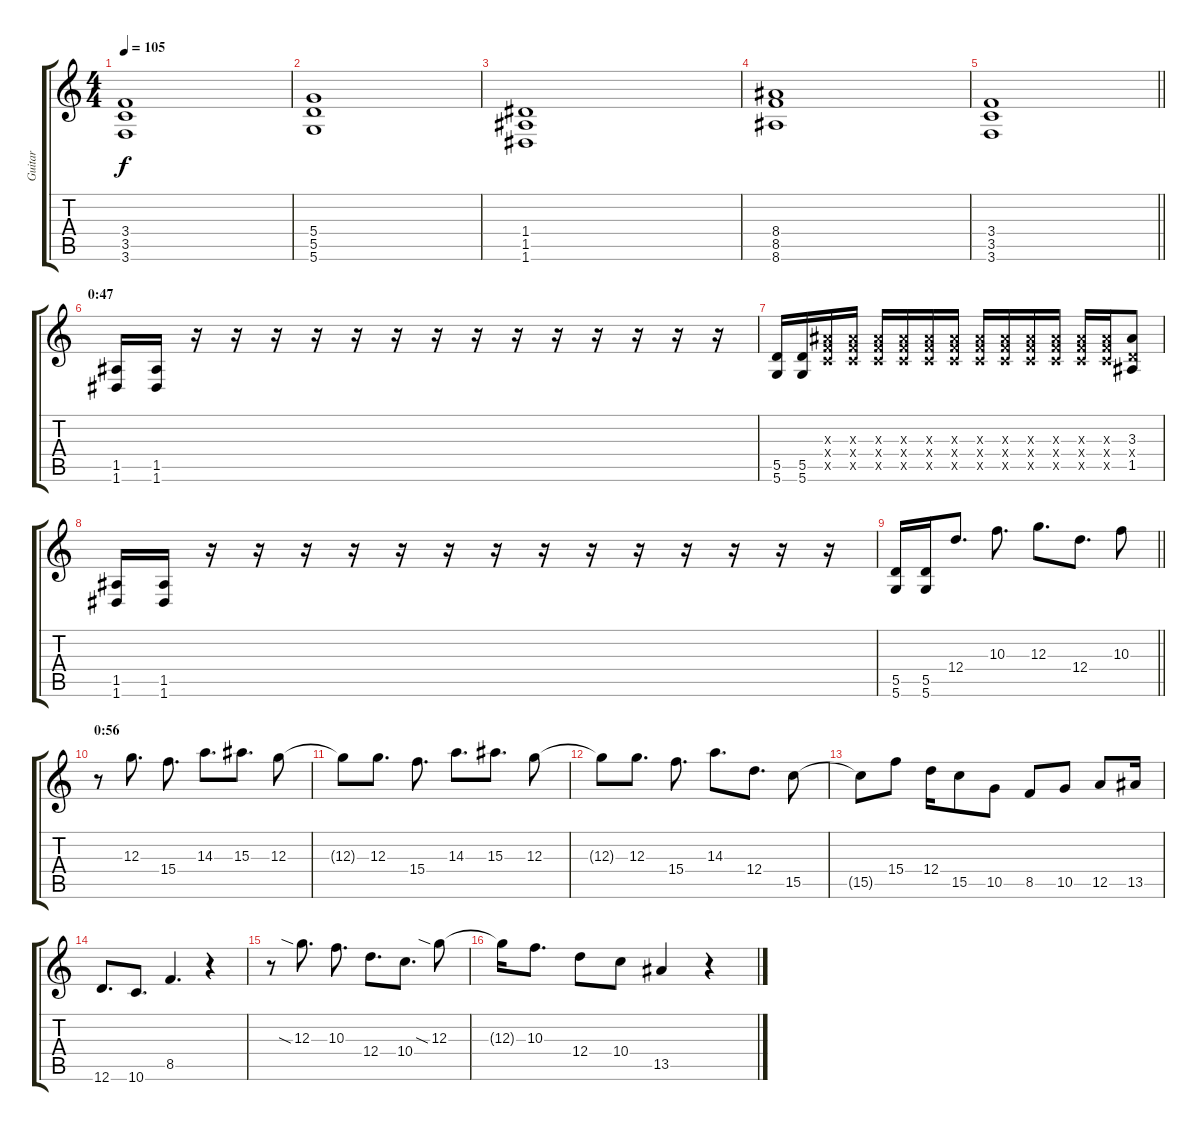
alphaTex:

\track ("Guitar" "Guitar") {instrument distortionguitar}
\staff {score tabs}
\tuning (E4 B3 G3 D3 A2 D2) {hide}
\ts (4 4)
\tempo 105
\clef g2
\ks c
(3.4 3.5 3.6).1{dy f} |
(5.4 5.5 5.6).1 |
(1.4 1.5 1.6).1 |
(8.4 8.5 8.6).1 |
\barLineRight lightlight
(3.4 3.5 3.6).1 |
\section ("" "0:47")
(1.5 1.6).16 (1.5 1.6).16 r.16 r.16 r.16 r.16 r.16 r.16 r.16 r.16 r.16 r.16 r.16 r.16 r.16 r.16 |
(5.5 5.6).16 (5.5 5.6).16 (3.3{x} 3.4{x} 3.5{x}).16 (3.3{x} 3.4{x} 3.5{x}).16 (3.3{x} 3.4{x} 3.5{x}).16 (3.3{x} 3.4{x} 3.5{x}).16 (3.3{x} 3.4{x} 3.5{x}).16 (3.3{x} 3.4{x} 3.5{x}).16 (3.3{x} 3.4{x} 3.5{x}).16 (3.3{x} 3.4{x} 3.5{x}).16 (3.3{x} 3.4{x} 3.5{x}).16 (3.3{x} 3.4{x} 3.5{x}).16 (3.3{x} 3.4{x} 3.5{x}).16 (3.3{x} 3.4{x} 3.5{x}).16 (3.3 0.4{x} 1.5).8 |
(1.5 1.6).16 (1.5 1.6).16 r.16 r.16 r.16 r.16 r.16 r.16 r.16 r.16 r.16 r.16 r.16 r.16 r.16 r.16 |
\barLineRight lightlight
(5.5 5.6).16 (5.5 5.6).16 12.4.8{d} 10.3.8{d} 12.3.8{d} 12.4.8{d} 10.3.8 |
\section ("" "0:56")
r.8 12.3.8{d} 15.4.8{d} 14.3.8{d} 15.3.8{d} 12.3.8 |
12.3{t}.8 12.3.8{d} 15.4.8{d} 14.3.8{d} 15.3.8{d} 12.3.8 |
12.3{t}.8 12.3.8{d} 15.4.8{d} 14.3.8{d} 12.4.8{d} 15.5.8 |
15.5{t}.8 15.4.8 12.4.16 15.5.8 10.5.8 8.5.8 10.5.8 12.5.8 13.5.16 |
12.6.8{d} 10.6.8{d} 8.5.4{d} r.4 |
r.8 12.3{sia}.8{d} 10.3.8{d} 12.4.8{d} 10.4.8{d} 12.3{sia}.8 |
12.3{t}.16 10.3.8{d} 12.4.8 10.4.8 13.5.4 r.4
